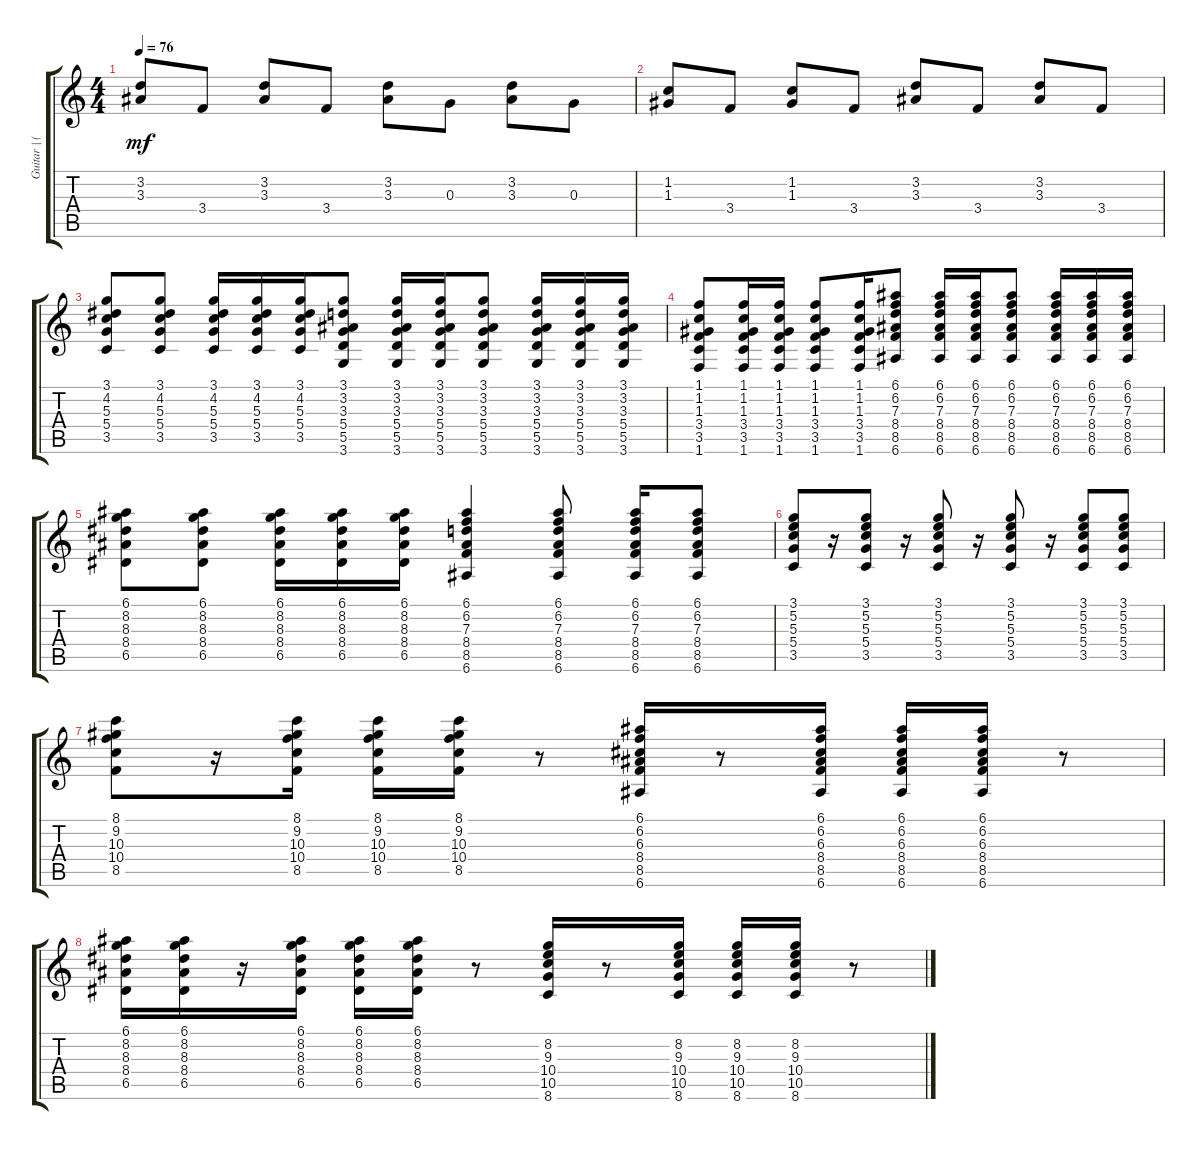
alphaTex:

\track ("Guitar | (Steel acoustic)" "Guitar | (") {instrument acousticguitarsteel}
\staff {score tabs}
\tuning (E4 B3 G3 D3 A2 E2) {hide}
\ts (4 4)
\tempo 76
\clef g2
\ks c
(3.2 3.3).8{dy mf} 3.4.8 (3.2 3.3).8 3.4.8 (3.2 3.3).8 0.3.8 (3.2 3.3).8 0.3.8 |
(1.2 1.3).8 3.4.8 (1.2 1.3).8 3.4.8 (3.2 3.3).8 3.4.8 (3.2 3.3).8 3.4.8 |
(3.1 4.2 5.3 5.4 3.5).8 (3.1 4.2 5.3 5.4 3.5).8 (3.1 4.2 5.3 5.4 3.5).16 (3.1 4.2 5.3 5.4 3.5).16 (3.1 4.2 5.3 5.4 3.5).16 (3.1 3.2 3.3 5.4 5.5 3.6).8 (3.1 3.2 3.3 5.4 5.5 3.6).16 (3.1 3.2 3.3 5.4 5.5 3.6).16 (3.1 3.2 3.3 5.4 5.5 3.6).8 (3.1 3.2 3.3 5.4 5.5 3.6).16 (3.1 3.2 3.3 5.4 5.5 3.6).16 (3.1 3.2 3.3 5.4 5.5 3.6).16 |
(1.1 1.2 1.3 3.4 3.5 1.6).8 (1.1 1.2 1.3 3.4 3.5 1.6).16 (1.1 1.2 1.3 3.4 3.5 1.6).16 (1.1 1.2 1.3 3.4 3.5 1.6).8 (1.1 1.2 1.3 3.4 3.5 1.6).16 (6.1 6.2 7.3 8.4 8.5 6.6).8 (6.1 6.2 7.3 8.4 8.5 6.6).16 (6.1 6.2 7.3 8.4 8.5 6.6).16 (6.1 6.2 7.3 8.4 8.5 6.6).8 (6.1 6.2 7.3 8.4 8.5 6.6).16 (6.1 6.2 7.3 8.4 8.5 6.6).16 (6.1 6.2 7.3 8.4 8.5 6.6).16 |
(6.1 8.2 8.3 8.4 6.5).8 (6.1 8.2 8.3 8.4 6.5).8 (6.1 8.2 8.3 8.4 6.5).16 (6.1 8.2 8.3 8.4 6.5).16 (6.1 8.2 8.3 8.4 6.5).16 (6.1 6.2 7.3 8.4 8.5 6.6).4 (6.1 6.2 7.3 8.4 8.5 6.6).8 (6.1 6.2 7.3 8.4 8.5 6.6).16 (6.1 6.2 7.3 8.4 8.5 6.6).8 |
(3.1 5.2 5.3 5.4 3.5).8 r.16 (3.1 5.2 5.3 5.4 3.5).8 r.16 (3.1 5.2 5.3 5.4 3.5).8 r.16 (3.1 5.2 5.3 5.4 3.5).8 r.16 (3.1 5.2 5.3 5.4 3.5).8 (3.1 5.2 5.3 5.4 3.5).8 |
(8.1 9.2 10.3 10.4 8.5).8 r.16 (8.1 9.2 10.3 10.4 8.5).16 (8.1 9.2 10.3 10.4 8.5).16 (8.1 9.2 10.3 10.4 8.5).16 r.8 (6.1 6.2 6.3 8.4 8.5 6.6).16 r.8 (6.1 6.2 6.3 8.4 8.5 6.6).16 (6.1 6.2 6.3 8.4 8.5 6.6).16 (6.1 6.2 6.3 8.4 8.5 6.6).16 r.8 |
(6.1 8.2 8.3 8.4 6.5).16 (6.1 8.2 8.3 8.4 6.5).16 r.16 (6.1 8.2 8.3 8.4 6.5).16 (6.1 8.2 8.3 8.4 6.5).16 (6.1 8.2 8.3 8.4 6.5).16 r.8 (8.2 9.3 10.4 10.5 8.6).16 r.8 (8.2 9.3 10.4 10.5 8.6).16 (8.2 9.3 10.4 10.5 8.6).16 (8.2 9.3 10.4 10.5 8.6).16 r.8
